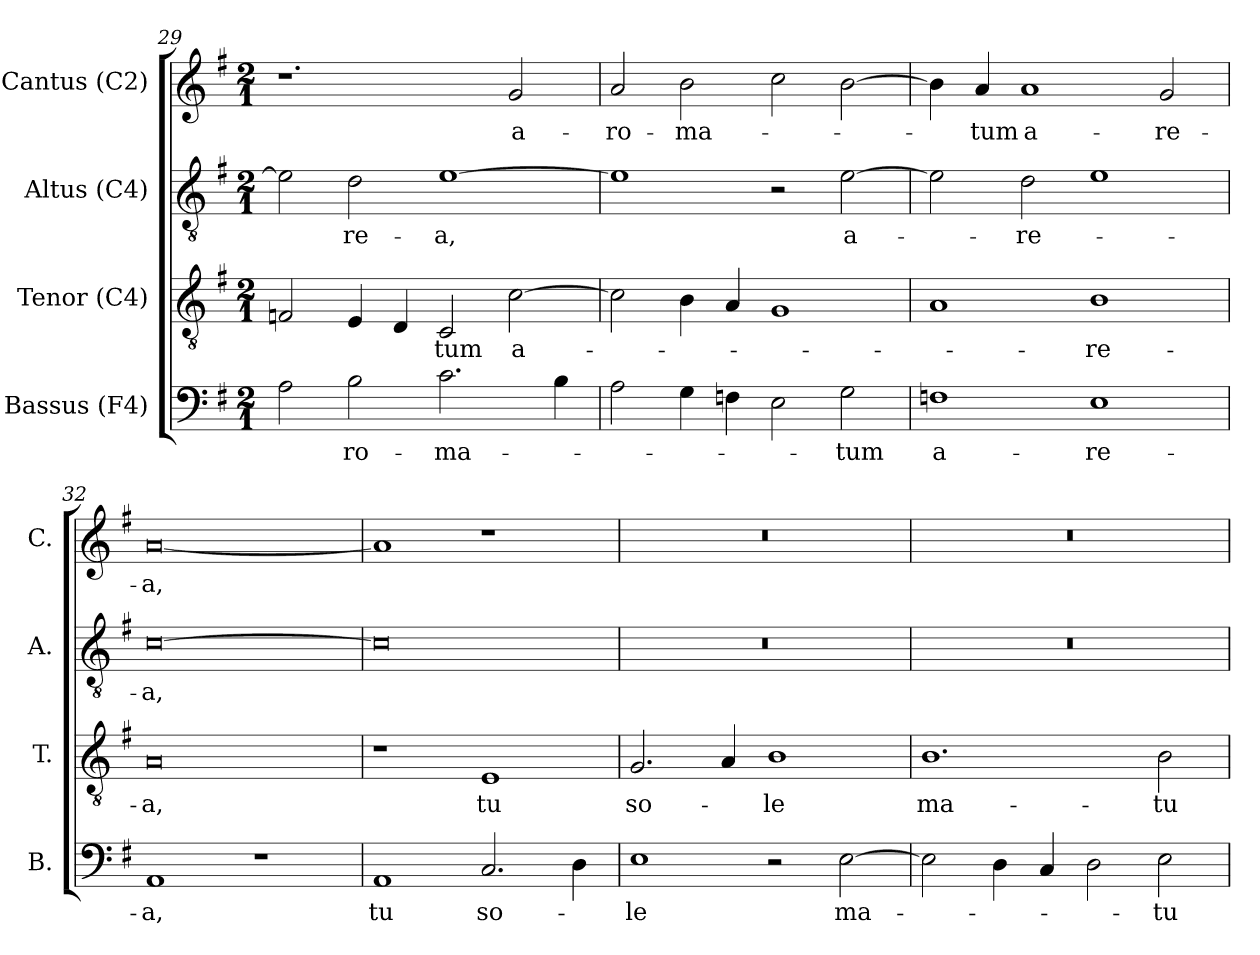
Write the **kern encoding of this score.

**kern	**text	**kern	**text	**kern	**text	**kern	**text
*part4	*part4	*part3	*part3	*part2	*part2	*part1	*part1
*staff4	*staff4	*staff3	*staff3	*staff2	*staff2	*staff1	*staff1
*I"Bassus (F4)	*	*I"Tenor (C4)	*	*I"Altus (C4)	*	*I"Cantus (C2)	*
*I'B.	*	*I'T.	*	*I'A.	*	*I'C.	*
*clefF4	*	*clefGv2	*	*clefGv2	*	*clefG2	*
*	*	*ITrd7c12	*	*ITrd7c12	*	*	*
*k[f#]	*	*k[f#]	*	*k[f#]	*	*k[f#]	*
*G:	*	*G:	*	*G:	*	*G:	*
*M2/1	*	*M2/1	*	*M2/1	*	*M2/1	*
=29	=29	=29	=29	=29	=29	=29	=29
2Ai\	.	2FFni/	.	2Ei\]	.	1.r	.
!	!LO:LY:b:color=#000000	!	!	!	!	!	!
!	!	!	!	!	!LO:LY:b:color=#000000	!	!
2Bi\	-ro-	4EEi/	.	2Di\	-re-	.	.
.	.	4DDi/	.	.	.	.	.
!	!LO:LY:b:color=#000000	!	!	!	!	!	!
!	!	!	!LO:LY:b:color=#000000	!	!	!	!
!	!	!	!	!	!LO:LY:b:color=#000000	!	!
2.ci\	-ma-	2CCi/	-tum	[1Ei	-a,	.	.
!	!	!	!LO:LY:b:color=#000000	!	!	!	!
!	!	!	!	!	!	!	!LO:LY:b:color=#000000
.	.	[2Ci\	a-	.	.	2gi/	a-
4Bi\	.	.	.	.	.	.	.
=30	=30	=30	=30	=30	=30	=30	=30
!	!	!	!	!	!	!	!LO:LY:b:color=#000000
2Ai\	.	2Ci\]	.	1Ei]	.	2ai/	-ro-
!	!	!	!	!	!	!	!LO:LY:b:color=#000000
4Gi\	.	4BBi\	.	.	.	2bi\	-ma-
4Fni\	.	4AAi/	.	.	.	.	.
2Ei\	.	1GGi	.	2r	.	2cci\	.
!	!LO:LY:b:color=#000000	!	!	!	!	!	!
!	!	!	!	!	!LO:LY:b:color=#000000	!	!
2Gi\	-tum	.	.	[2Ei\	a-	[2bi\	.
!!LO:PB:g=z
=31	=31	=31	=31	=31	=31	=31	=31
!	!LO:LY:b:color=#000000	!	!	!	!	!	!
1Fni	a-	1AAi	.	2Ei\]	.	4bi\]	.
!	!	!	!	!	!	!	!LO:LY:b:color=#000000
.	.	.	.	.	.	4ai/	-tum
!	!	!	!	!	!LO:LY:b:color=#000000	!	!
!	!	!	!	!	!	!	!LO:LY:b:color=#000000
.	.	.	.	2Di\	-re-	1ai	a-
!	!LO:LY:b:color=#000000	!	!	!	!	!	!
!	!	!	!LO:LY:b:color=#000000	!	!	!	!
1Ei	-re-	1BBi	-re-	1Ei	.	.	.
!	!	!	!	!	!	!	!LO:LY:b:color=#000000
.	.	.	.	.	.	2gi/	-re-
=32	=32	=32	=32	=32	=32	=32	=32
!	!LO:LY:b:color=#000000	!	!	!	!	!	!
!	!	!	!LO:LY:b:color=#000000	!	!	!	!
!	!	!	!	!	!LO:LY:b:color=#000000	!	!
!	!	!	!	!	!	!	!LO:LY:b:color=#000000
1AAi	-a,	0AAi	-a,	[0Ci	-a,	[0ai	-a,
1r	.	.	.	.	.	.	.
=33	=33	=33	=33	=33	=33	=33	=33
!	!LO:LY:b:color=#000000	!	!	!	!	!	!
1AAi	tu	1r	.	0Ci]	.	1ai]	.
!	!LO:LY:b:color=#000000	!	!	!	!	!	!
!	!	!	!LO:LY:b:color=#000000	!	!	!	!
2.Ci/	so-	1EEi	tu	.	.	1r	.
4Di\	.	.	.	.	.	.	.
=34	=34	=34	=34	=34	=34	=34	=34
!	!LO:LY:b:color=#000000	!	!	!	!	!	!
!	!	!	!LO:LY:b:color=#000000	!LO:N:vis=1	!	!LO:N:vis=1	!
1Ei	-le	2.GGi/	so-	0r	.	0r	.
.	.	4AAi/	.	.	.	.	.
!	!	!	!LO:LY:b:color=#000000	!	!	!	!
2r	.	1BBi	-le	.	.	.	.
!	!LO:LY:b:color=#000000	!	!	!	!	!	!
[2Ei\	ma-	.	.	.	.	.	.
=35	=35	=35	=35	=35	=35	=35	=35
!	!	!	!LO:LY:b:color=#000000	!LO:N:vis=1	!	!LO:N:vis=1	!
2Ei\]	.	1.BBi	ma-	0r	.	0r	.
4Di\	.	.	.	.	.	.	.
4Ci/	.	.	.	.	.	.	.
2Di\	.	.	.	.	.	.	.
!	!LO:LY:b:color=#000000	!	!	!	!	!	!
!	!	!	!LO:LY:b:color=#000000	!	!	!	!
2Ei\	-tu-	2BBi\	-tu-	.	.	.	.
=	=	=	=	=	=	=	=
*-	*-	*-	*-	*-	*-	*-	*-
